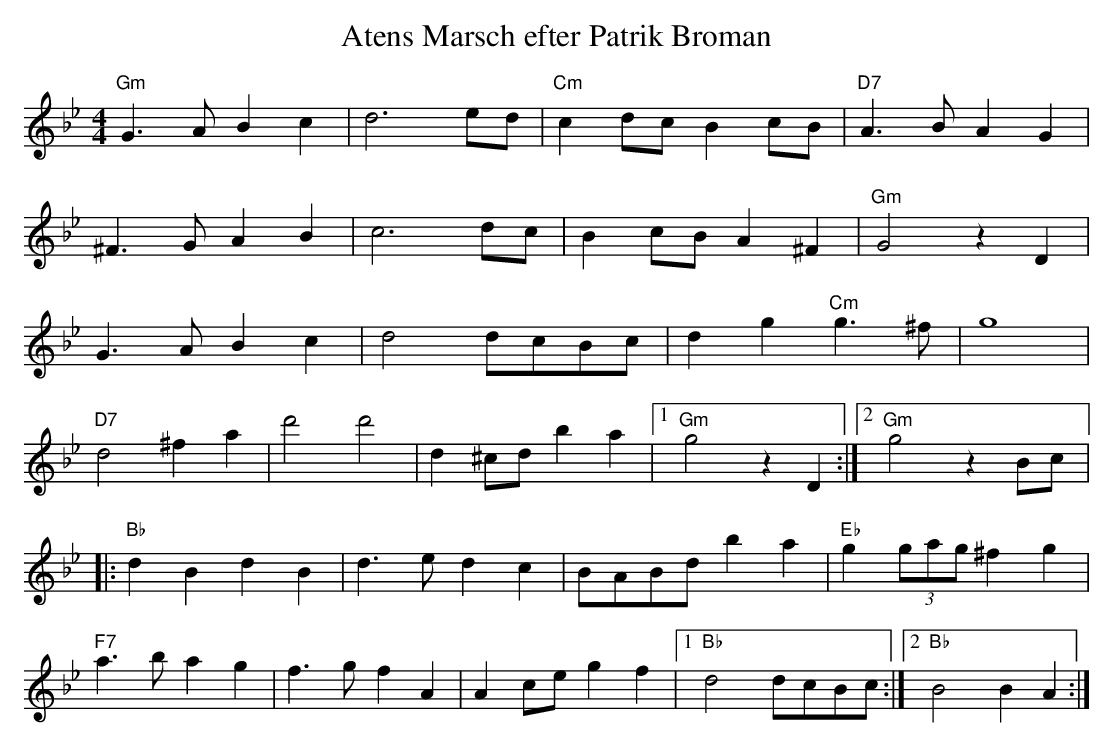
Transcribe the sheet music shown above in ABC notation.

X:1
T:Atens Marsch efter Patrik Broman
L:1/8
M:4/4
K:Gm
"Gm" G3 A B2 c2 | d6 ed |"Cm" c2 dc B2 cB |"D7" A3 B A2 G2 |
^F3 G A2 B2 | c6 dc | B2 cB A2 ^F2 | "Gm" G4 z2 D2 |
G3 A B2 c2 | d4 dcBc | d2 g2"Cm" g3 ^f | g8 |
"D7" d4 ^f2 a2 | d'4 d'4 | d2 ^cd b2 a2 |1"Gm" g4 z2 D2 :|2"Gm" g4 z2 Bc |:
"Bb" d2 B2 d2 B2 | d3 e d2 c2 | BABd b2 a2 | "Eb" g2 (3gag ^f2 g2 |
"F7" a3 b a2 g2 | f3 g f2 A2 | A2 ce g2 f2 |1"Bb" d4 dcBc :|2 "Bb" B4 B2 A2 :| %26
